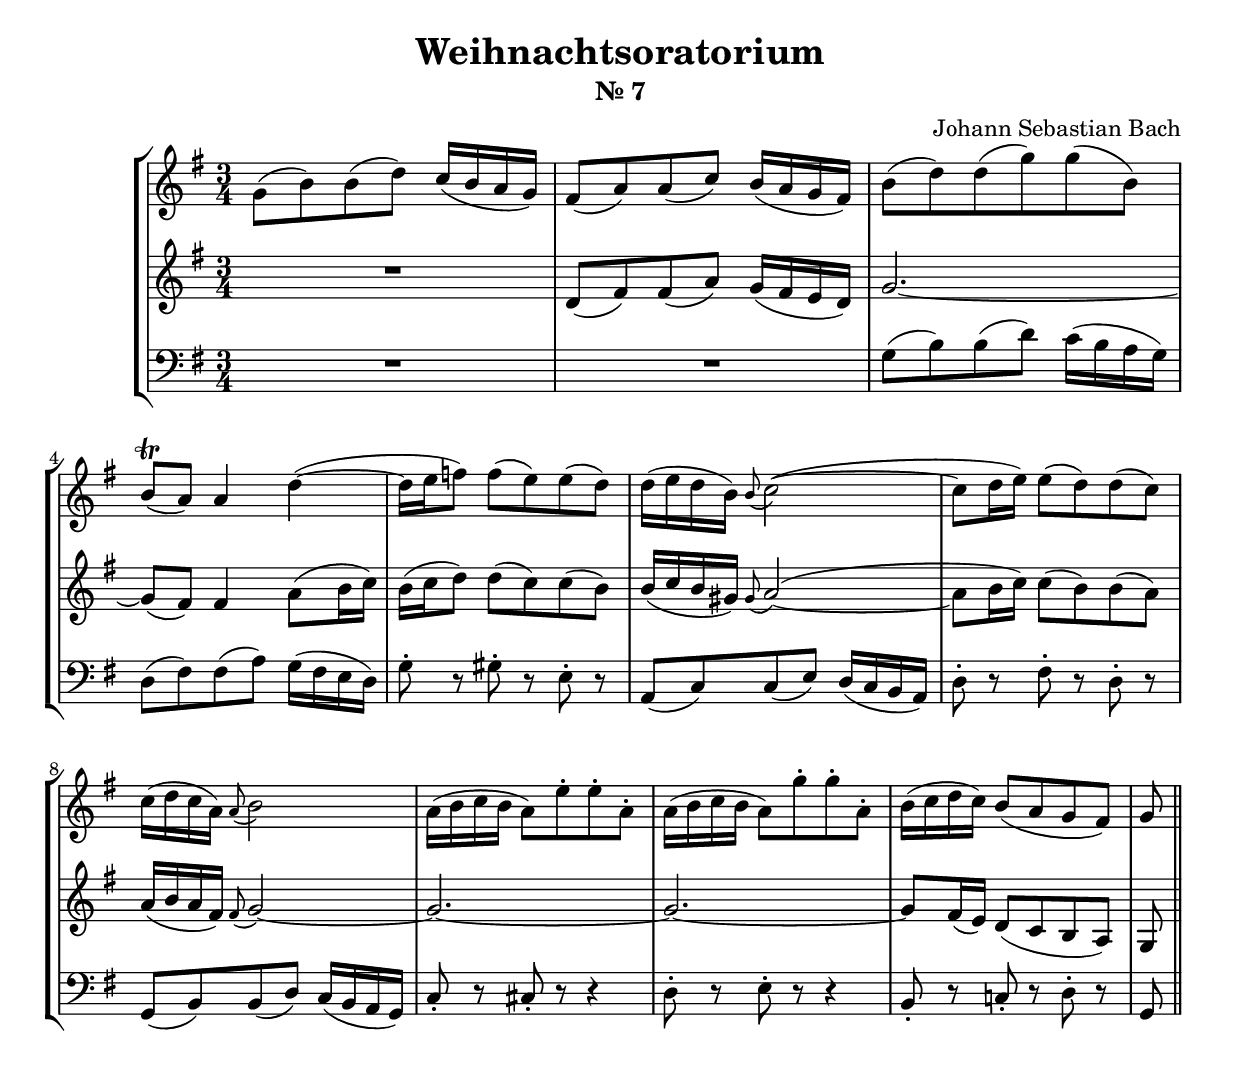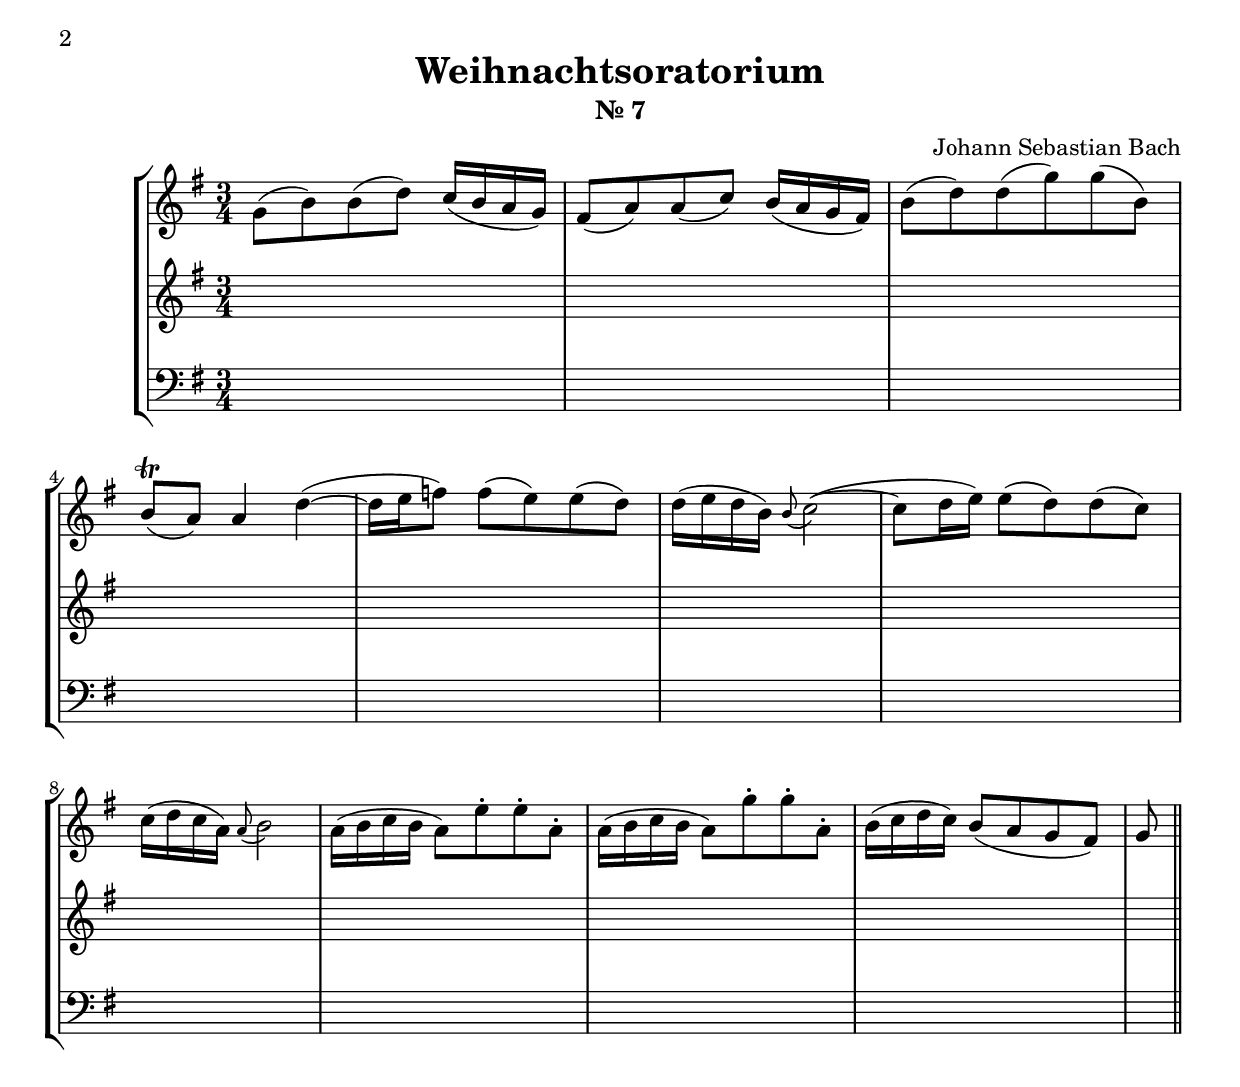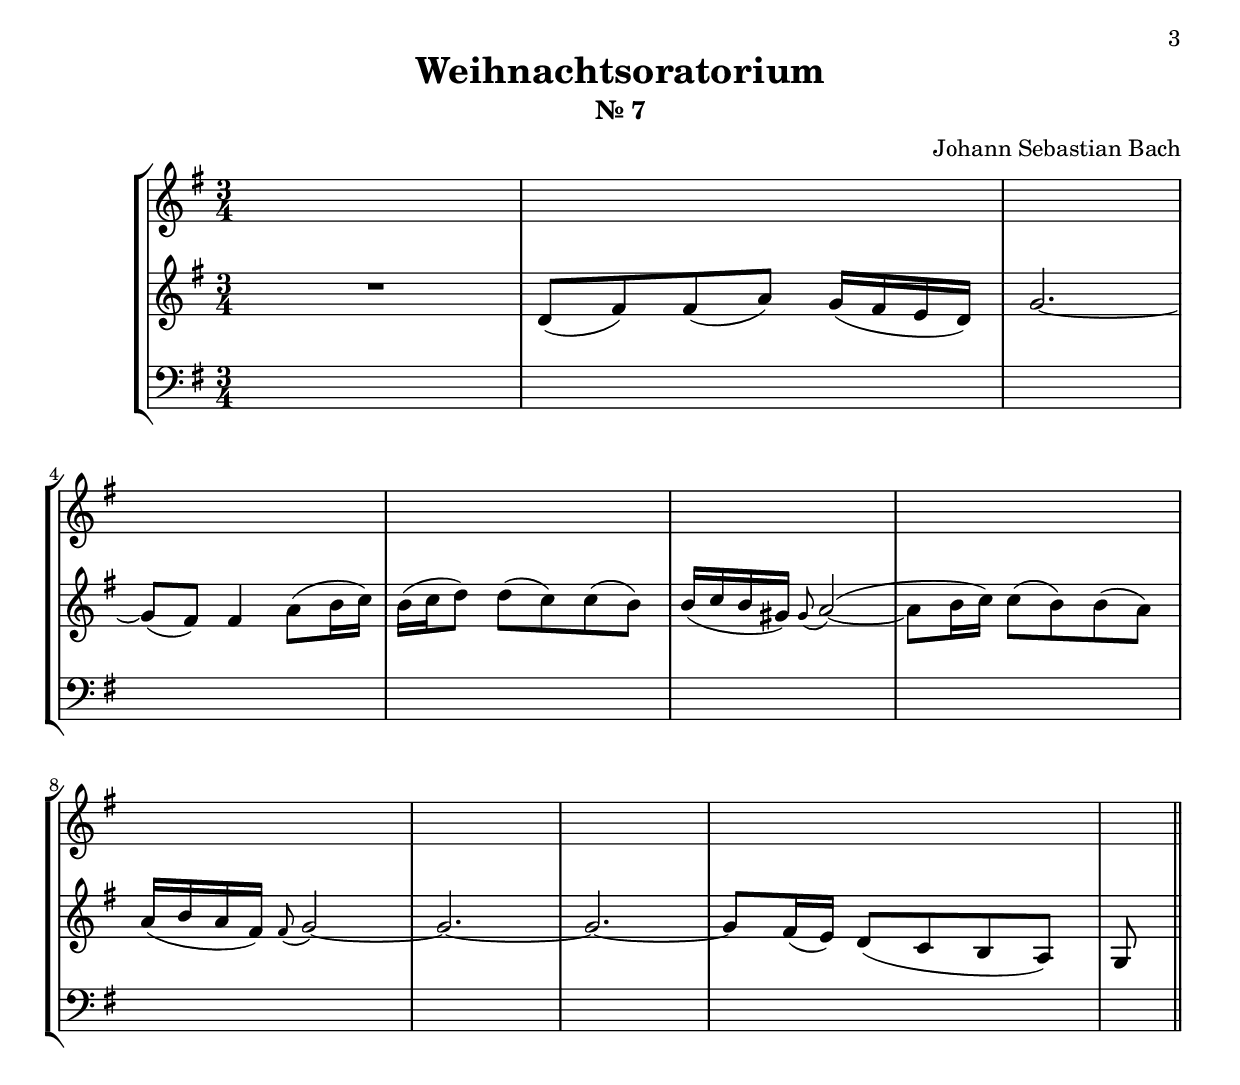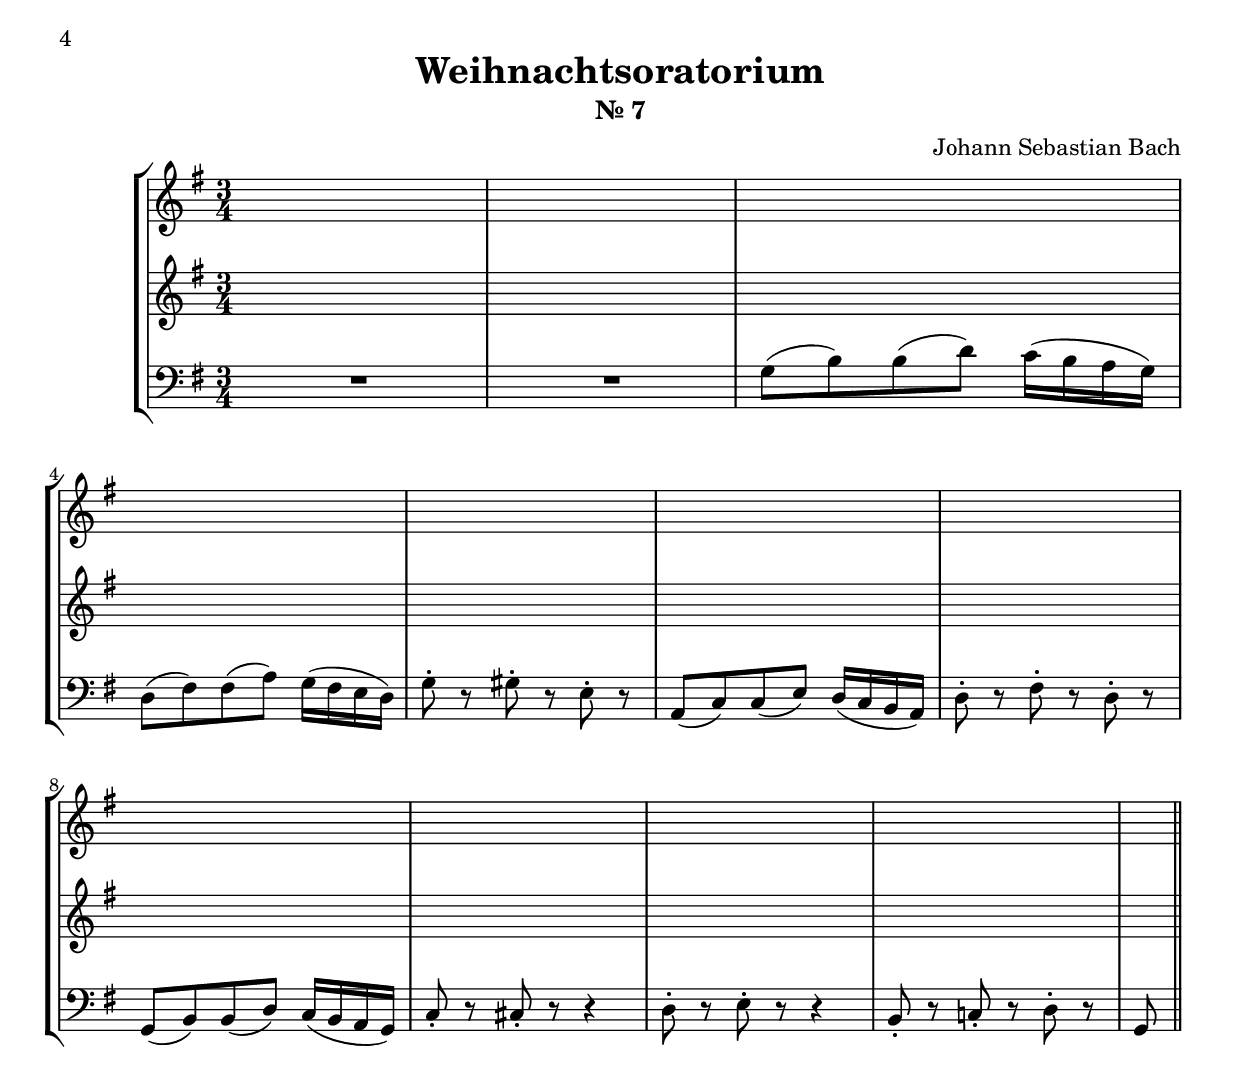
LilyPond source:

\version "2.12.2"
\include "deutsch.ly"

oboe = \relative g' {g8( h) h( d) c16( h a g) fis8( a) a( c) h16( a g fis) h8( d) d( g) g( h,) h(\trill a) a4 d( ~ d16 e f8) f( e) e( d) d16( e d h) \appoggiatura h8 c2( ~ c8 d16 e) e8( d) d( c) c16( d c a) \appoggiatura a8 h2 a16( h c h a8) e'-. e-. a,-. a16( h c h a8) g'-. g-. a,-. h16( c d c) h8( a g fis) g}
oboeDAmore = \relative d' {R1*3/4 d8( fis) fis( a) g16( fis e d) g2. ~ g8( fis) fis4 a8( h16 c) h16( c d8) d( c) c( h) h16( c h gis) \appoggiatura gis8 a2( ~ a8 h16 c) c8( h) h( a) a16( h a fis) \appoggiatura fis8 g2 ~ g2. ~ g ~ g8 fis16( e) d8( c h a) g}
continuo = \relative g {R1*3/4 R g8( h) h( d) c16( h a g) d8( fis) fis( a) g16( fis e d) g8-. r gis-. r e-. r a,( c) c( e) d16( c h a) d8-. r fis-. r d-. r g,8( h) h( d) c16( h a g) c8-. r cis-. r r4 d8-. r e-. r r4 h8-. r c!-. r d-. r g,}
tacet = { s2. s s \break s s s s \break s s s s s8 }

\bookpart
{
\header
{
title = "Weihnachtsoratorium"
subtitle = "Nr. 7"
composer = "Johann Sebastian Bach"
}

\score
{
\new StaffGroup
<<
\new Staff
{
\clef treble \key g \major \time 3/4 \oboe \bar "||"
}
\new Staff
{
\clef treble \key g \major \time 3/4 \oboeDAmore
}
\new Staff
{
\clef bass \key g \major \time 3/4 \continuo
}
>>
}
}

\bookpart
{
\header
{
title = "Weihnachtsoratorium"
subtitle = "Nr. 7"
composer = "Johann Sebastian Bach"
}

\score
{
\new StaffGroup
<<
\new Staff
{
\clef treble \key g \major \time 3/4 \oboe \bar "||"
}
\new Staff
{
\clef treble \key g \major \time 3/4 \tacet
}
\new Staff
{
\clef bass \key g \major \time 3/4 \tacet
}
>>
}
}

\bookpart
{
\header
{
title = "Weihnachtsoratorium"
subtitle = "Nr. 7"
composer = "Johann Sebastian Bach"
}

\score
{
\new StaffGroup
<<
\new Staff
{
\clef treble \key g \major \time 3/4 \tacet \bar "||"
}
\new Staff
{
\clef treble \key g \major \time 3/4 \oboeDAmore
}
\new Staff
{
\clef bass \key g \major \time 3/4 \tacet
}
>>
}
}

\bookpart
{
\header
{
title = "Weihnachtsoratorium"
subtitle = "Nr. 7"
composer = "Johann Sebastian Bach"
}

\score
{
\new StaffGroup
<<
\new Staff
{
\clef treble \key g \major \time 3/4 \tacet \bar "||"
}
\new Staff
{
\clef treble \key g \major \time 3/4 \tacet
}
\new Staff
{
\clef bass \key g \major \time 3/4 \continuo
}
>>
}
}

